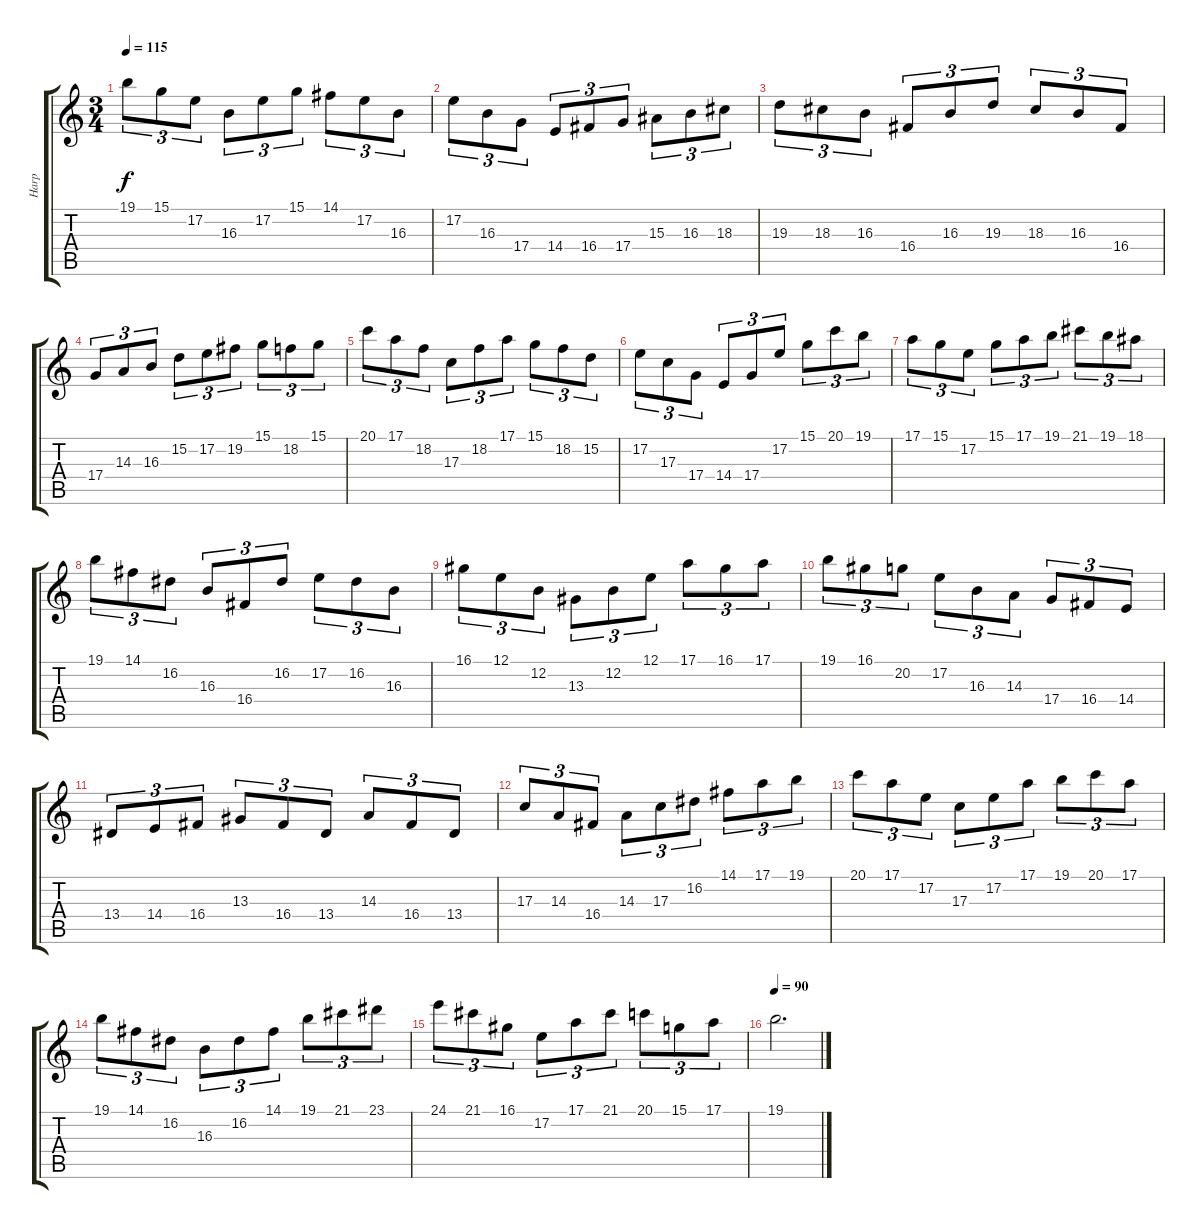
\track ("Harp" "Harp") {instrument orchestralharp}
\staff {score tabs}
\tuning (E4 B3 G3 D3 A2 E2) {hide}
\ts (3 4)
\tempo 115
\clef g2
\ks c
19.1.8{tu (3 2) dy f} 15.1.8{tu (3 2)} 17.2.8{tu (3 2)} 16.3.8{tu (3 2)} 17.2.8{tu (3 2)} 15.1.8{tu (3 2)} 14.1.8{tu (3 2)} 17.2.8{tu (3 2)} 16.3.8{tu (3 2)} |
17.2.8{tu (3 2)} 16.3.8{tu (3 2)} 17.4.8{tu (3 2)} 14.4.8{tu (3 2)} 16.4.8{tu (3 2)} 17.4.8{tu (3 2)} 15.3.8{tu (3 2)} 16.3.8{tu (3 2)} 18.3.8{tu (3 2)} |
19.3.8{tu (3 2)} 18.3.8{tu (3 2)} 16.3.8{tu (3 2)} 16.4.8{tu (3 2)} 16.3.8{tu (3 2)} 19.3.8{tu (3 2)} 18.3.8{tu (3 2)} 16.3.8{tu (3 2)} 16.4.8{tu (3 2)} |
17.4.8{tu (3 2)} 14.3.8{tu (3 2)} 16.3.8{tu (3 2)} 15.2.8{tu (3 2)} 17.2.8{tu (3 2)} 19.2.8{tu (3 2)} 15.1.8{tu (3 2)} 18.2.8{tu (3 2)} 15.1.8{tu (3 2)} |
20.1.8{tu (3 2)} 17.1.8{tu (3 2)} 18.2.8{tu (3 2)} 17.3.8{tu (3 2)} 18.2.8{tu (3 2)} 17.1.8{tu (3 2)} 15.1.8{tu (3 2)} 18.2.8{tu (3 2)} 15.2.8{tu (3 2)} |
17.2.8{tu (3 2)} 17.3.8{tu (3 2)} 17.4.8{tu (3 2)} 14.4.8{tu (3 2)} 17.4.8{tu (3 2)} 17.2.8{tu (3 2)} 15.1.8{tu (3 2)} 20.1.8{tu (3 2)} 19.1.8{tu (3 2)} |
17.1.8{tu (3 2)} 15.1.8{tu (3 2)} 17.2.8{tu (3 2)} 15.1.8{tu (3 2)} 17.1.8{tu (3 2)} 19.1.8{tu (3 2)} 21.1.8{tu (3 2)} 19.1.8{tu (3 2)} 18.1.8{tu (3 2)} |
19.1.8{tu (3 2)} 14.1.8{tu (3 2)} 16.2.8{tu (3 2)} 16.3.8{tu (3 2)} 16.4.8{tu (3 2)} 16.2.8{tu (3 2)} 17.2.8{tu (3 2)} 16.2.8{tu (3 2)} 16.3.8{tu (3 2)} |
16.1.8{tu (3 2)} 12.1.8{tu (3 2)} 12.2.8{tu (3 2)} 13.3.8{tu (3 2)} 12.2.8{tu (3 2)} 12.1.8{tu (3 2)} 17.1.8{tu (3 2)} 16.1.8{tu (3 2)} 17.1.8{tu (3 2)} |
19.1.8{tu (3 2)} 16.1.8{tu (3 2)} 20.2.8{tu (3 2)} 17.2.8{tu (3 2)} 16.3.8{tu (3 2)} 14.3.8{tu (3 2)} 17.4.8{tu (3 2)} 16.4.8{tu (3 2)} 14.4.8{tu (3 2)} |
13.4.8{tu (3 2)} 14.4.8{tu (3 2)} 16.4.8{tu (3 2)} 13.3.8{tu (3 2)} 16.4.8{tu (3 2)} 13.4.8{tu (3 2)} 14.3.8{tu (3 2)} 16.4.8{tu (3 2)} 13.4.8{tu (3 2)} |
17.3.8{tu (3 2)} 14.3.8{tu (3 2)} 16.4.8{tu (3 2)} 14.3.8{tu (3 2)} 17.3.8{tu (3 2)} 16.2.8{tu (3 2)} 14.1.8{tu (3 2)} 17.1.8{tu (3 2)} 19.1.8{tu (3 2)} |
20.1.8{tu (3 2)} 17.1.8{tu (3 2)} 17.2.8{tu (3 2)} 17.3.8{tu (3 2)} 17.2.8{tu (3 2)} 17.1.8{tu (3 2)} 19.1.8{tu (3 2)} 20.1.8{tu (3 2)} 17.1.8{tu (3 2)} |
19.1.8{tu (3 2)} 14.1.8{tu (3 2)} 16.2.8{tu (3 2)} 16.3.8{tu (3 2)} 16.2.8{tu (3 2)} 14.1.8{tu (3 2)} 19.1.8{tu (3 2)} 21.1.8{tu (3 2)} 23.1.8{tu (3 2)} |
24.1.8{tu (3 2)} 21.1.8{tu (3 2)} 16.1.8{tu (3 2)} 17.2.8{tu (3 2)} 17.1.8{tu (3 2)} 21.1.8{tu (3 2)} 20.1.8{tu (3 2)} 15.1.8{tu (3 2)} 17.1.8{tu (3 2)} |
\tempo 90
19.1.2{d}
